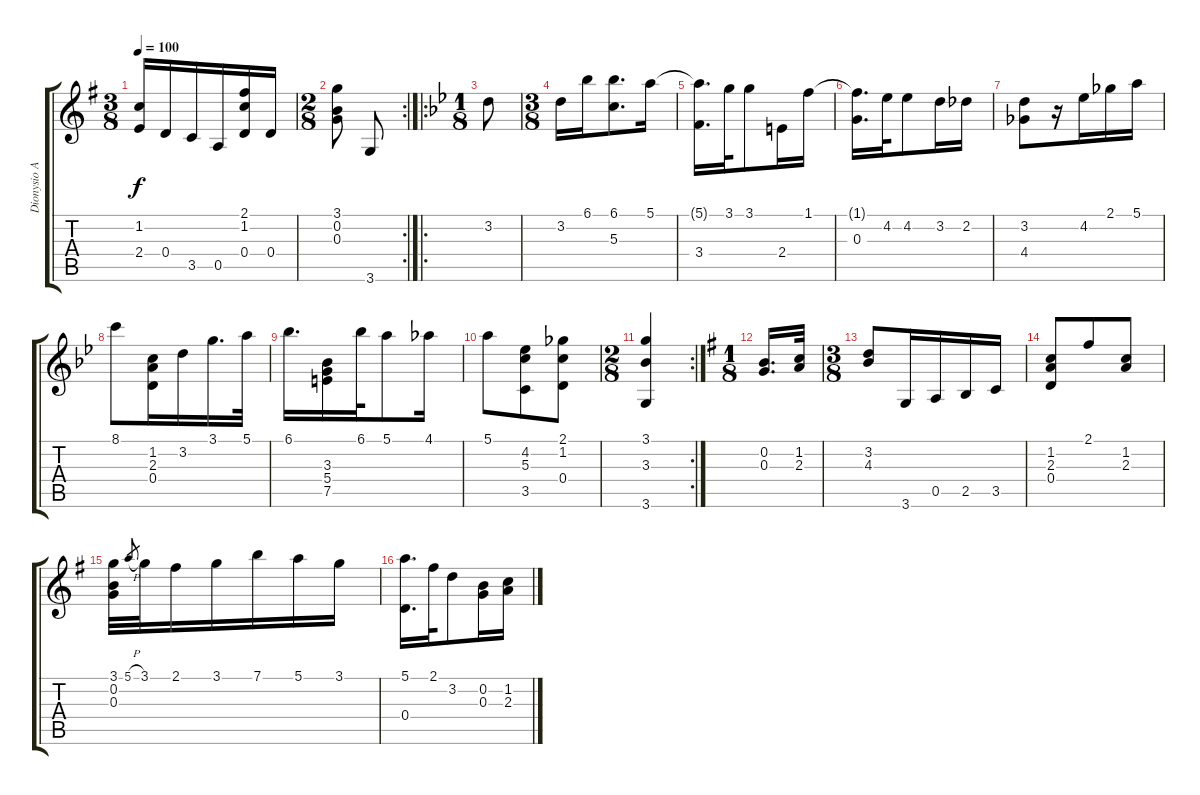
\track ("Dionysio Aguado" "Dionysio A") {instrument acousticguitarnylon}
\staff {score tabs}
\tuning (E4 B3 G3 D3 A2 E2) {hide}
\ts (3 8)
\tempo 100
\clef g2
\ks g
(1.2 2.4).16{dy f} 0.4.16 3.5.16 0.5.16 (2.1 1.2 0.4).16 0.4.16 |
\rc 2
\ts (2 8)
(3.1 0.2 0.3).8 3.6.8 |
\ro
\ts (1 8)
\ks gminor
3.2.8 |
\ts (3 8)
3.2.16 6.1.16 (6.1 5.3).8{d} 5.1.16 |
(5.1{t} 3.4).16{d} 3.1.32 3.1.8 2.4.16 1.1.16 |
(1.1{t} 0.3).16{d} 4.2.32 4.2.8 3.2.16 2.2.16 |
(3.2 4.4).8 r.16 4.2.16 2.1.16 5.1.16 |
8.1.8 (1.2 2.3 0.4).16 3.2.16 3.1.16{d} 5.1.32 |
6.1.16{d} (3.3 5.4 7.5).16 6.1.32 5.1.8 4.1.16 |
5.1.8 (4.2 5.3 3.5).8 (2.1 1.2 0.4).8 |
\rc 2
\ts (2 8)
(3.1 3.3 3.6).4 |
\ts (1 8)
\ks g
(0.2 0.3).16{d} (1.2 2.3).32 |
\ts (3 8)
(3.2 4.3).8 3.6.16 0.5.16 2.5.16 3.5.16 |
(1.2 2.3 0.4).8 2.1.8 (1.2 2.3).8 |
(3.1 0.2 0.3).32 5.1{h}.8{gr} 3.1.32 2.1.16 3.1.16 7.1.16 5.1.16 3.1.16 |
(5.1 0.4).16{d} 2.1.32 3.2.8 (0.2 0.3).16 (1.2 2.3).16
